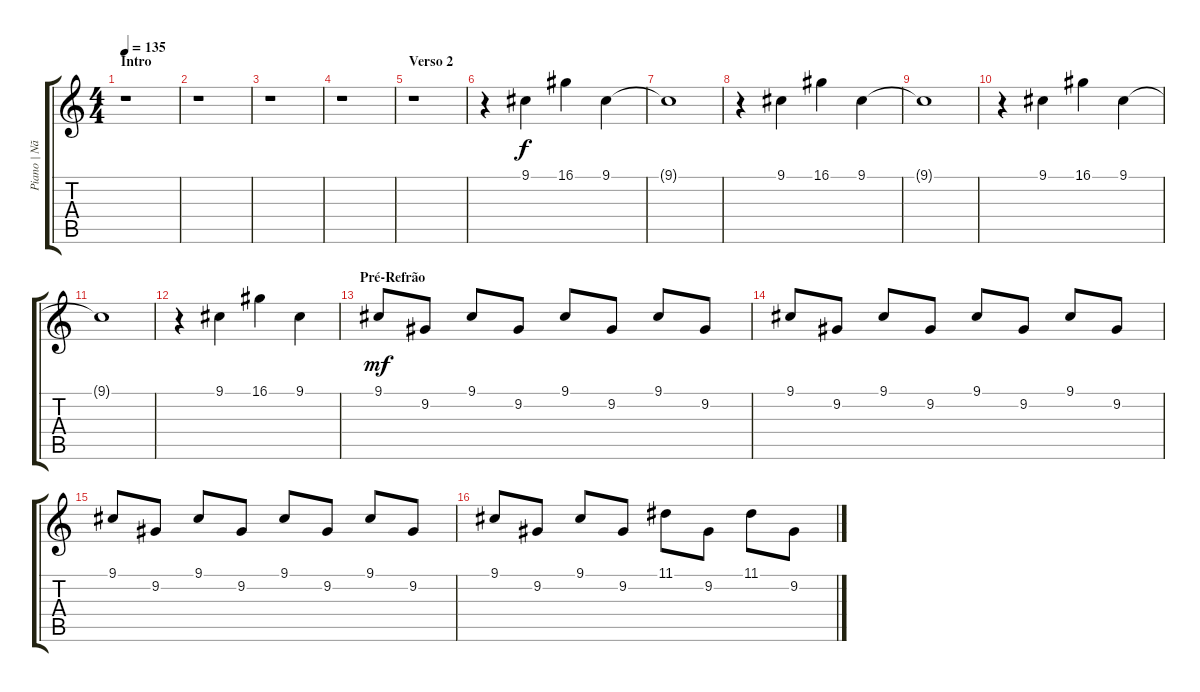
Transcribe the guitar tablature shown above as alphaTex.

\track ("Piano | Não Tocado Ao Vivo" "Piano | Nã") {instrument acousticgrandpiano}
\staff {score tabs}
\tuning (E4 B3 G3 D3 A2 E2) {hide}
\ts (4 4)
\section ("" "Intro")
\tempo 135
\clef g2
\ks c
r.1{dy f} |
r.1 |
r.1 |
r.1 |
\section ("" "Verso 2")
r.1 |
r.4 9.1.4 16.1.4 9.1.4 |
9.1{t}.1 |
r.4 9.1.4 16.1.4 9.1.4 |
9.1{t}.1 |
r.4 9.1.4 16.1.4 9.1.4 |
9.1{t}.1 |
r.4 9.1.4 16.1.4 9.1.4 |
\section ("" "Pré-Refrão")
9.1.8{dy mf} 9.2.8 9.1.8 9.2.8 9.1.8 9.2.8 9.1.8 9.2.8 |
9.1.8 9.2.8 9.1.8 9.2.8 9.1.8 9.2.8 9.1.8 9.2.8 |
9.1.8 9.2.8 9.1.8 9.2.8 9.1.8 9.2.8 9.1.8 9.2.8 |
9.1.8 9.2.8 9.1.8 9.2.8 11.1.8 9.2.8 11.1.8 9.2.8
